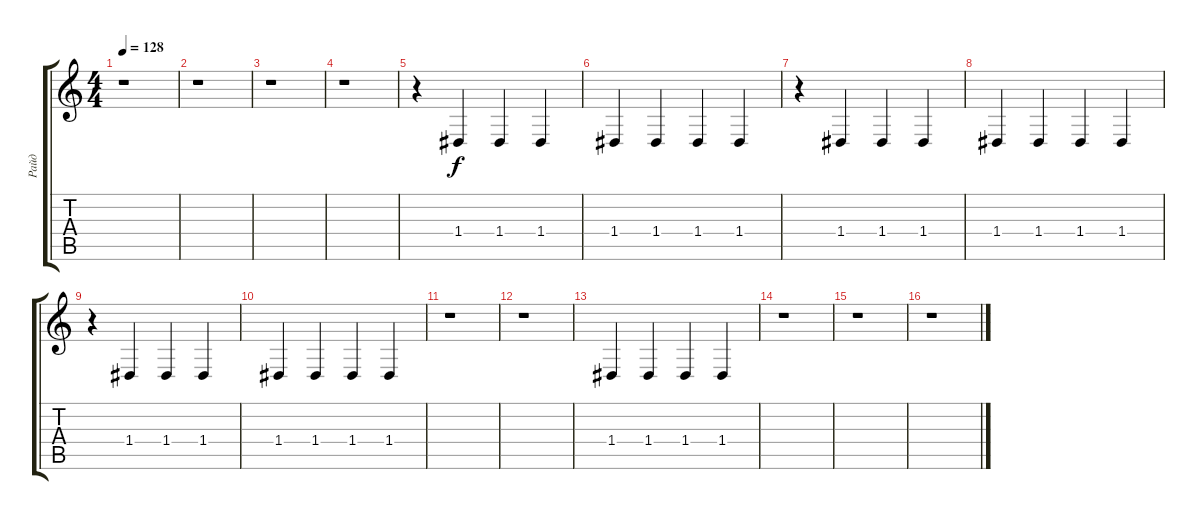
\track ("Райд" "Райд") {instrument acousticgrandpiano}
\staff {score tabs}
\tuning (E4 B3 G3 D3 A2 E2) {hide}
\ts (4 4)
\tempo 128
\clef g2
\ks c
r.1{dy f} |
r.1 |
r.1 |
r.1 |
r.4 1.4.4 1.4.4 1.4.4 |
1.4.4 1.4.4 1.4.4 1.4.4 |
r.4 1.4.4 1.4.4 1.4.4 |
1.4.4 1.4.4 1.4.4 1.4.4 |
r.4 1.4.4 1.4.4 1.4.4 |
1.4.4 1.4.4 1.4.4 1.4.4 |
r.1 |
r.1 |
1.4.4 1.4.4 1.4.4 1.4.4 |
r.1 |
r.1 |
r.1
